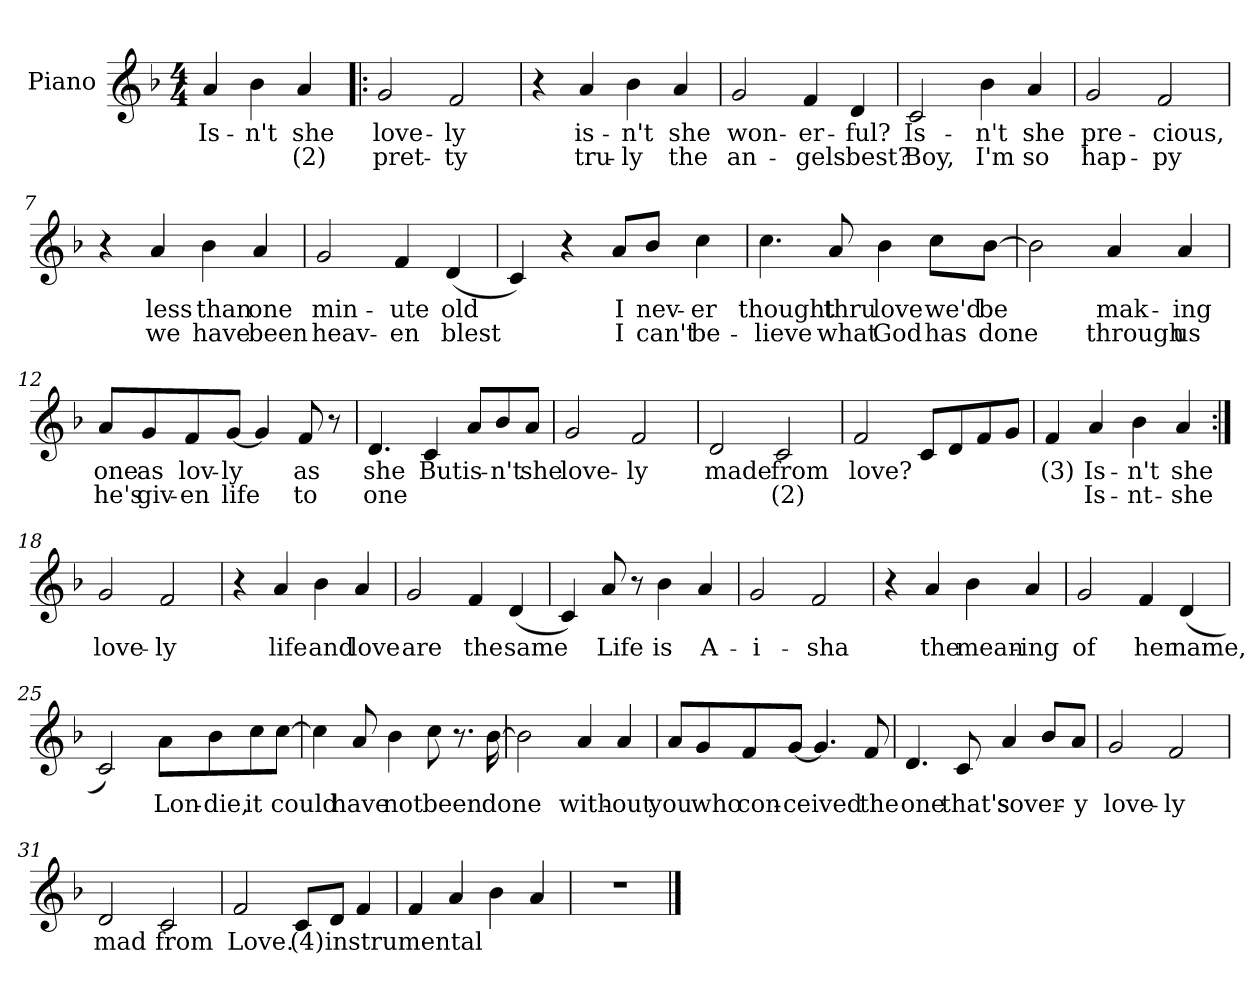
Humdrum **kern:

**kern	**text	**text
*part1	*part1	*part1
*staff1	*staff1	*staff1
*I"Piano	*	*
*I'Pno	*	*
*clefG2	*	*
*k[b-]	*	*
*F:	*	*
*M4/4	*	*
=1	=1	=1
4a/	Is-	.
4b-\	-n't	.
4a/	she	(2)
=2!|:	=2!|:	=2!|:
2g/	love-	pret-
2f/	-ly	-ty
=3	=3	=3
4r	.	.
4a/	is-	tru-
4b-\	-n't	-ly
4a/	she	the
=4	=4	=4
2g/	won-	an-
4f/	-er-	-gels'
4d/	-ful?	best?
=5	=5	=5
2c/	Is-	Boy,
4b-\	-n't	I'm
4a/	she	so
!!LO:LB:g=z
=6	=6	=6
2g/	pre-	hap-
2f/	-cious,	-py
=7	=7	=7
4r	.	.
4a/	less	we
4b-\	than	have
4a/	one	been
=8	=8	=8
2g/	min-	heav-
4f/	-ute	-en
(4d/	old	blest
=9	=9	=9
4c/)	.	.
4r	.	.
8a/L	I	I
8b-/J	nev-	can't
4cc\	-er	be-
!!LO:LB:g=z
=10	=10	=10
4.cc\	thought	-lieve
8a/	thru	what
4b-\	love	God
8cc\L	we'd	has
[8b-\J	be	done
=11	=11	=11
2b-\]	.	.
4a/	mak-	through
4a/	-ing	us
=12	=12	=12
8a/L	one	he's
8g/	as	giv-
8f/	lov-	-en
[8g/J	-ly	life
4g/]	.	.
8f/	as	to
8r	.	.
!!LO:LB:g=z
=13	=13	=13
4.d/	she	one
4c/	But	.
8a/L	is-	.
8b-/	-n't	.
8a/J	she	.
=14	=14	=14
2g/	love-	.
2f/	-ly	.
=15	=15	=15
2d/	made	.
2c/	from	(2)
=16	=16	=16
2f/	love?	.
8c/L	.	.
8d/	.	.
8f/	.	.
8g/J	.	.
=17	=17	=17
4f/	(3)	.
4a/	Is-	Is-
4b-\	-n't	-nt-
4a/	she	she
=18:|!	=18:|!	=18:|!
2g/	love-	.
2f/	-ly	.
!!LO:LB:g=z
=19	=19	=19
4r	.	.
4a/	life	.
4b-\	and	.
4a/	love	.
=20	=20	=20
2g/	are	.
4f/	the	.
(4d/	same	.
=21	=21	=21
4c/)	.	.
8a/	Life	.
8r	.	.
4b-\	is	.
4a/	A-	.
=22	=22	=22
2g/	-i-	.
2f/	-sha	.
=23	=23	=23
4r	.	.
4a/	the	.
4b-\	mean-	.
4a/	-ing	.
!!LO:LB:g=z
=24	=24	=24
2g/	of	.
4f/	her	.
(4d/	name,	.
=25	=25	=25
2c/)	.	.
8a\L	Lon-	.
8b-\	-die,	.
8cc\	it	.
[8cc\J	could	.
=26	=26	=26
4cc\]	.	.
8a/	have	.
4b-\	not	.
8cc\	been	.
8.r	.	.
[16b-\	done	.
=27	=27	=27
2b-\]	.	.
4a/	with-	.
4a/	-out	.
!!LO:LB:g=z
=28	=28	=28
8a/L	you	.
8g/	who	.
8f/	con-	.
[8g/J	-ceived	.
4.g/]	.	.
8f/	the	.
=29	=29	=29
4.d/	one	.
8c/	that's	.
4a/	so	.
8b-/L	ver-	.
8a/J	-y	.
=30	=30	=30
2g/	love-	.
2f/	-ly	.
=31	=31	=31
2d/	mad	.
2c/	from	.
=32	=32	=32
2f/	Love.	.
8c/L	(4)	.
8d/J	instrumental	.
4f/	.	.
=33	=33	=33
4f/	.	.
4a/	.	.
4b-\	.	.
4a/	.	.
=34	=34	=34
1r	.	.
==	==	==
*-	*-	*-
